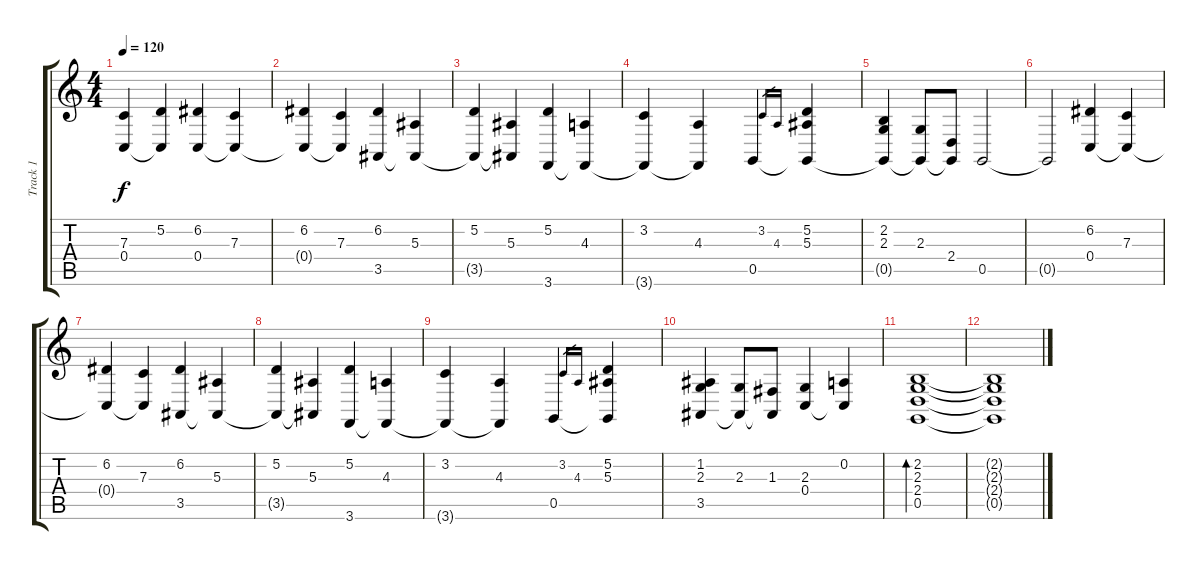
\track ("Track 1" "Track 1") {instrument musicbox}
\staff {score tabs}
\tuning (D4 A3 F3 C3 G2 D2) {hide}
\ts (4 4)
\tempo 120
\clef g2
\ks c
(7.3 0.4{t}).4{dy f} (5.2 0.4{t}).4 (6.2 0.4).4 (7.3 0.4{t}).4 |
(6.2 0.4{t}).4 (7.3 0.4{t}).4 (6.2 3.5).4 (5.3 3.5{t}).4 |
(5.2 3.5{t}).4 (5.3 3.5{t}).4 (5.2 3.6).4 (4.3 3.6{t}).4 |
(3.2 3.6{t}).4 (4.3 3.6{t}).4 0.5.4 3.2.16{gr} 4.3.16{gr} (5.2 5.3 0.5{t}).4 |
(2.2 2.3 0.5{t}).4 (2.3 0.5{t}).8 (2.4 0.5{t}).8 0.5.2 |
0.5{t}.2 (6.2 0.4).4 (7.3 0.4{t}).4 |
(6.2 0.4{t}).4 (7.3 0.4{t}).4 (6.2 3.5).4 (5.3 3.5{t}).4 |
(5.2 3.5{t}).4 (5.3 3.5{t}).4 (5.2 3.6).4 (4.3 3.6{t}).4 |
(3.2 3.6{t}).4 (4.3 3.6{t}).4 0.5.4 3.2.16{gr} 4.3.16{gr} (5.2 5.3 0.5{t}).4 |
(1.2 2.3 3.5).4 (2.3 3.5{t}).8 (1.3 3.5{t}).8 (2.3 0.4).4 (0.2 0.4{t}).4 |
(2.2 2.3 2.4 0.5).1{bd 240} |
(2.2{t} 2.3{t} 2.4{t} 0.5{t}).1
